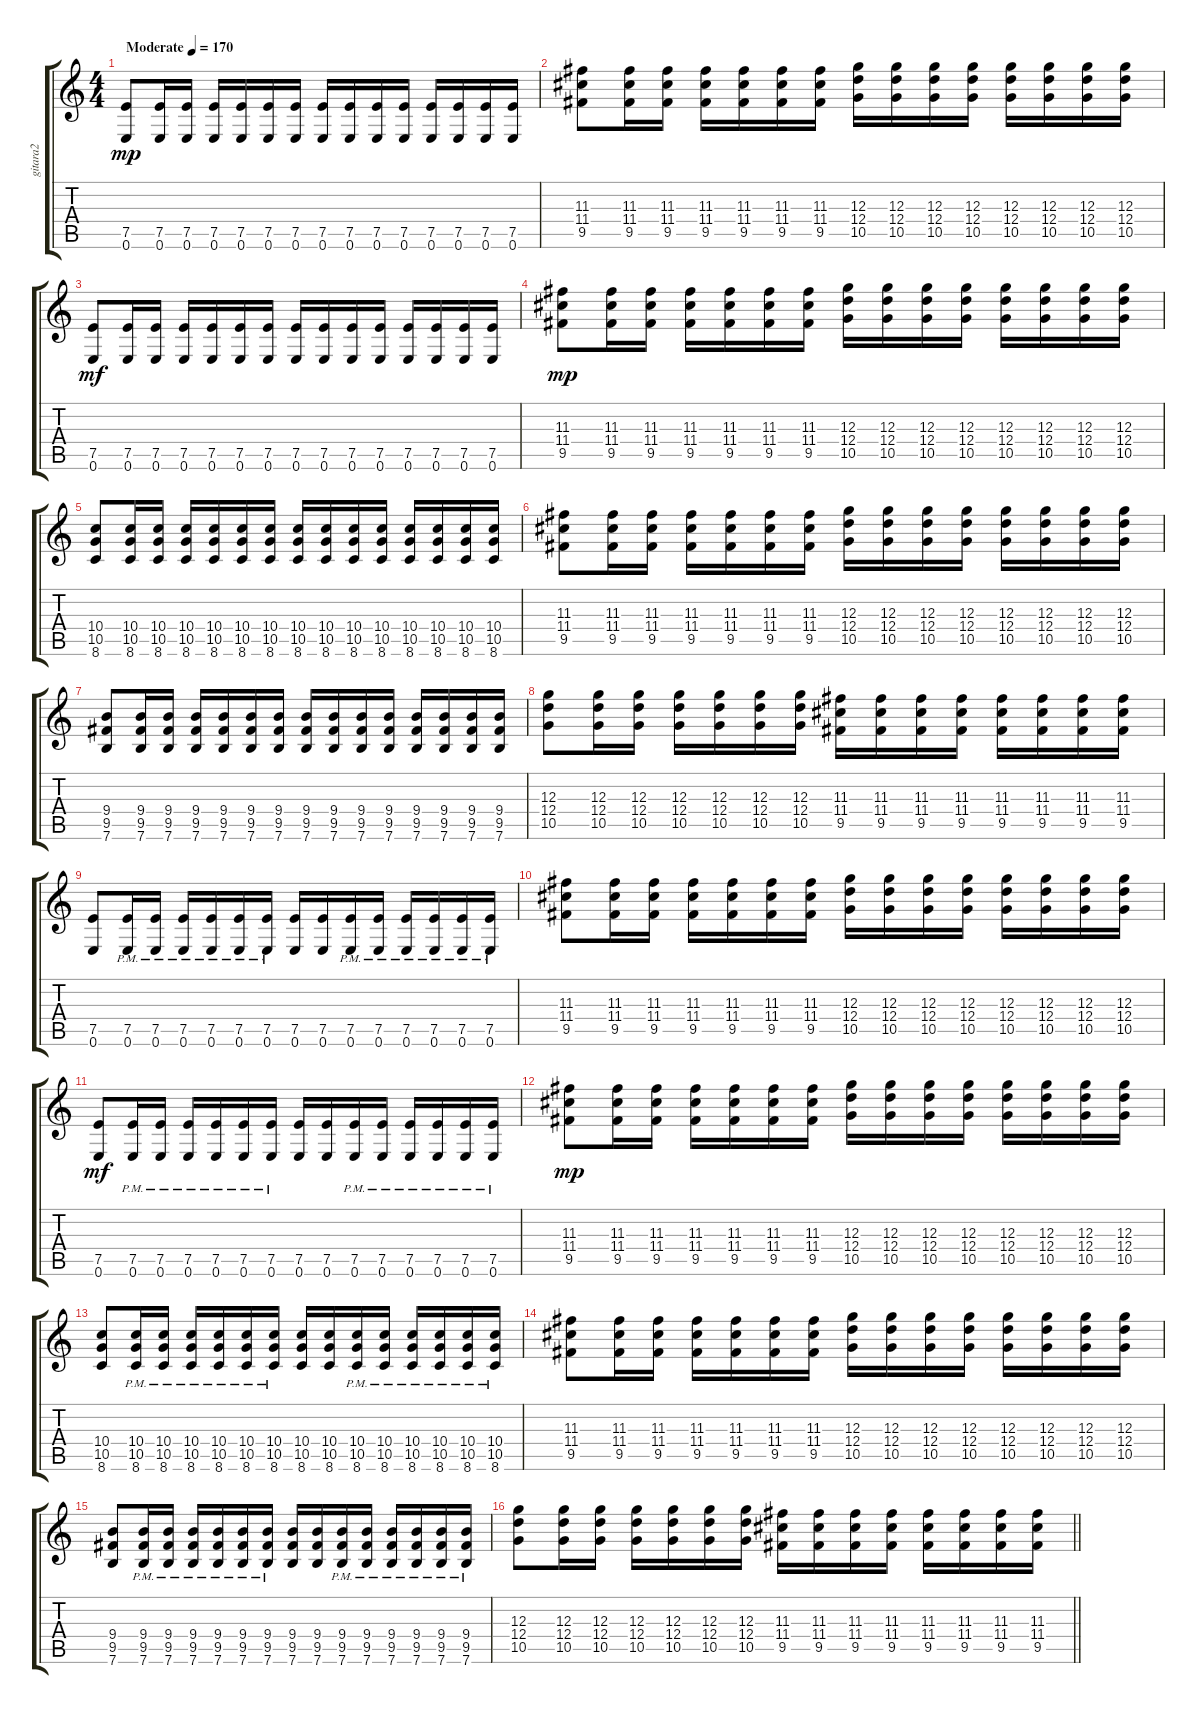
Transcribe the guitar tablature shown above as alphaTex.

\track ("gitara2" "gitara2") {instrument overdrivenguitar}
\staff {score tabs}
\tuning (E4 B3 G3 D3 A2 E2) {hide}
\ts (4 4)
\tempo (170 "Moderate")
\clef g2
\ks c
(7.5 0.6).8{dy mp instrument overdrivenguitar} (7.5 0.6).16 (7.5 0.6).16 (7.5 0.6).16 (7.5 0.6).16 (7.5 0.6).16 (7.5 0.6).16 (7.5 0.6).16 (7.5 0.6).16 (7.5 0.6).16 (7.5 0.6).16 (7.5 0.6).16 (7.5 0.6).16 (7.5 0.6).16 (7.5 0.6).16 |
(11.3 11.4 9.5).8 (11.3 11.4 9.5).16 (11.3 11.4 9.5).16 (11.3 11.4 9.5).16 (11.3 11.4 9.5).16 (11.3 11.4 9.5).16 (11.3 11.4 9.5).16 (12.3 12.4 10.5).16 (12.3 12.4 10.5).16 (12.3 12.4 10.5).16 (12.3 12.4 10.5).16 (12.3 12.4 10.5).16 (12.3 12.4 10.5).16 (12.3 12.4 10.5).16 (12.3 12.4 10.5).16 |
(7.5 0.6).8{dy mf} (7.5 0.6).16 (7.5 0.6).16 (7.5 0.6).16 (7.5 0.6).16 (7.5 0.6).16 (7.5 0.6).16 (7.5 0.6).16 (7.5 0.6).16 (7.5 0.6).16 (7.5 0.6).16 (7.5 0.6).16 (7.5 0.6).16 (7.5 0.6).16 (7.5 0.6).16 |
(11.3 11.4 9.5).8{dy mp} (11.3 11.4 9.5).16 (11.3 11.4 9.5).16 (11.3 11.4 9.5).16 (11.3 11.4 9.5).16 (11.3 11.4 9.5).16 (11.3 11.4 9.5).16 (12.3 12.4 10.5).16 (12.3 12.4 10.5).16 (12.3 12.4 10.5).16 (12.3 12.4 10.5).16 (12.3 12.4 10.5).16 (12.3 12.4 10.5).16 (12.3 12.4 10.5).16 (12.3 12.4 10.5).16 |
(10.4 10.5 8.6).8 (10.4 10.5 8.6).16 (10.4 10.5 8.6).16 (10.4 10.5 8.6).16 (10.4 10.5 8.6).16 (10.4 10.5 8.6).16 (10.4 10.5 8.6).16 (10.4 10.5 8.6).16 (10.4 10.5 8.6).16 (10.4 10.5 8.6).16 (10.4 10.5 8.6).16 (10.4 10.5 8.6).16 (10.4 10.5 8.6).16 (10.4 10.5 8.6).16 (10.4 10.5 8.6).16 |
(11.3 11.4 9.5).8 (11.3 11.4 9.5).16 (11.3 11.4 9.5).16 (11.3 11.4 9.5).16 (11.3 11.4 9.5).16 (11.3 11.4 9.5).16 (11.3 11.4 9.5).16 (12.3 12.4 10.5).16 (12.3 12.4 10.5).16 (12.3 12.4 10.5).16 (12.3 12.4 10.5).16 (12.3 12.4 10.5).16 (12.3 12.4 10.5).16 (12.3 12.4 10.5).16 (12.3 12.4 10.5).16 |
(9.4 9.5 7.6).8 (9.4 9.5 7.6).16 (9.4 9.5 7.6).16 (9.4 9.5 7.6).16 (9.4 9.5 7.6).16 (9.4 9.5 7.6).16 (9.4 9.5 7.6).16 (9.4 9.5 7.6).16 (9.4 9.5 7.6).16 (9.4 9.5 7.6).16 (9.4 9.5 7.6).16 (9.4 9.5 7.6).16 (9.4 9.5 7.6).16 (9.4 9.5 7.6).16 (9.4 9.5 7.6).16 |
(12.3 12.4 10.5).8 (12.3 12.4 10.5).16 (12.3 12.4 10.5).16 (12.3 12.4 10.5).16 (12.3 12.4 10.5).16 (12.3 12.4 10.5).16 (12.3 12.4 10.5).16 (11.3 11.4 9.5).16 (11.3 11.4 9.5).16 (11.3 11.4 9.5).16 (11.3 11.4 9.5).16 (11.3 11.4 9.5).16 (11.3 11.4 9.5).16 (11.3 11.4 9.5).16 (11.3 11.4 9.5).16 |
(7.5 0.6).8 (7.5{pm} 0.6{pm}).16 (7.5{pm} 0.6{pm}).16 (7.5{pm} 0.6{pm}).16 (7.5{pm} 0.6{pm}).16 (7.5{pm} 0.6{pm}).16 (7.5{pm} 0.6{pm}).16 (7.5 0.6).16 (7.5 0.6).16 (7.5{pm} 0.6{pm}).16 (7.5{pm} 0.6{pm}).16 (7.5{pm} 0.6{pm}).16 (7.5{pm} 0.6{pm}).16 (7.5{pm} 0.6{pm}).16 (7.5{pm} 0.6{pm}).16 |
(11.3 11.4 9.5).8 (11.3 11.4 9.5).16 (11.3 11.4 9.5).16 (11.3 11.4 9.5).16 (11.3 11.4 9.5).16 (11.3 11.4 9.5).16 (11.3 11.4 9.5).16 (12.3 12.4 10.5).16 (12.3 12.4 10.5).16 (12.3 12.4 10.5).16 (12.3 12.4 10.5).16 (12.3 12.4 10.5).16 (12.3 12.4 10.5).16 (12.3 12.4 10.5).16 (12.3 12.4 10.5).16 |
(7.5 0.6).8{dy mf} (7.5{pm} 0.6{pm}).16 (7.5{pm} 0.6{pm}).16 (7.5{pm} 0.6{pm}).16 (7.5{pm} 0.6{pm}).16 (7.5{pm} 0.6{pm}).16 (7.5{pm} 0.6{pm}).16 (7.5 0.6).16 (7.5 0.6).16 (7.5{pm} 0.6{pm}).16 (7.5{pm} 0.6{pm}).16 (7.5{pm} 0.6{pm}).16 (7.5{pm} 0.6{pm}).16 (7.5{pm} 0.6{pm}).16 (7.5{pm} 0.6{pm}).16 |
(11.3 11.4 9.5).8{dy mp} (11.3 11.4 9.5).16 (11.3 11.4 9.5).16 (11.3 11.4 9.5).16 (11.3 11.4 9.5).16 (11.3 11.4 9.5).16 (11.3 11.4 9.5).16 (12.3 12.4 10.5).16 (12.3 12.4 10.5).16 (12.3 12.4 10.5).16 (12.3 12.4 10.5).16 (12.3 12.4 10.5).16 (12.3 12.4 10.5).16 (12.3 12.4 10.5).16 (12.3 12.4 10.5).16 |
(10.4 10.5 8.6).8 (10.4{pm} 10.5{pm} 8.6{pm}).16 (10.4{pm} 10.5{pm} 8.6{pm}).16 (10.4{pm} 10.5{pm} 8.6{pm}).16 (10.4{pm} 10.5{pm} 8.6{pm}).16 (10.4{pm} 10.5{pm} 8.6{pm}).16 (10.4{pm} 10.5{pm} 8.6{pm}).16 (10.4 10.5 8.6).16 (10.4 10.5 8.6).16 (10.4{pm} 10.5{pm} 8.6{pm}).16 (10.4{pm} 10.5{pm} 8.6{pm}).16 (10.4{pm} 10.5{pm} 8.6{pm}).16 (10.4{pm} 10.5{pm} 8.6{pm}).16 (10.4{pm} 10.5{pm} 8.6{pm}).16 (10.4{pm} 10.5{pm} 8.6{pm}).16 |
(11.3 11.4 9.5).8 (11.3 11.4 9.5).16 (11.3 11.4 9.5).16 (11.3 11.4 9.5).16 (11.3 11.4 9.5).16 (11.3 11.4 9.5).16 (11.3 11.4 9.5).16 (12.3 12.4 10.5).16 (12.3 12.4 10.5).16 (12.3 12.4 10.5).16 (12.3 12.4 10.5).16 (12.3 12.4 10.5).16 (12.3 12.4 10.5).16 (12.3 12.4 10.5).16 (12.3 12.4 10.5).16 |
(9.4 9.5 7.6).8 (9.4{pm} 9.5{pm} 7.6{pm}).16 (9.4{pm} 9.5{pm} 7.6{pm}).16 (9.4{pm} 9.5{pm} 7.6{pm}).16 (9.4{pm} 9.5{pm} 7.6{pm}).16 (9.4{pm} 9.5{pm} 7.6{pm}).16 (9.4{pm} 9.5{pm} 7.6{pm}).16 (9.4 9.5 7.6).16 (9.4 9.5 7.6).16 (9.4{pm} 9.5{pm} 7.6{pm}).16 (9.4{pm} 9.5{pm} 7.6{pm}).16 (9.4{pm} 9.5{pm} 7.6{pm}).16 (9.4{pm} 9.5{pm} 7.6{pm}).16 (9.4{pm} 9.5{pm} 7.6{pm}).16 (9.4{pm} 9.5{pm} 7.6{pm}).16 |
\barLineRight lightlight
(12.3 12.4 10.5).8 (12.3 12.4 10.5).16 (12.3 12.4 10.5).16 (12.3 12.4 10.5).16 (12.3 12.4 10.5).16 (12.3 12.4 10.5).16 (12.3 12.4 10.5).16 (11.3 11.4 9.5).16 (11.3 11.4 9.5).16 (11.3 11.4 9.5).16 (11.3 11.4 9.5).16 (11.3 11.4 9.5).16 (11.3 11.4 9.5).16 (11.3 11.4 9.5).16 (11.3 11.4 9.5).16
